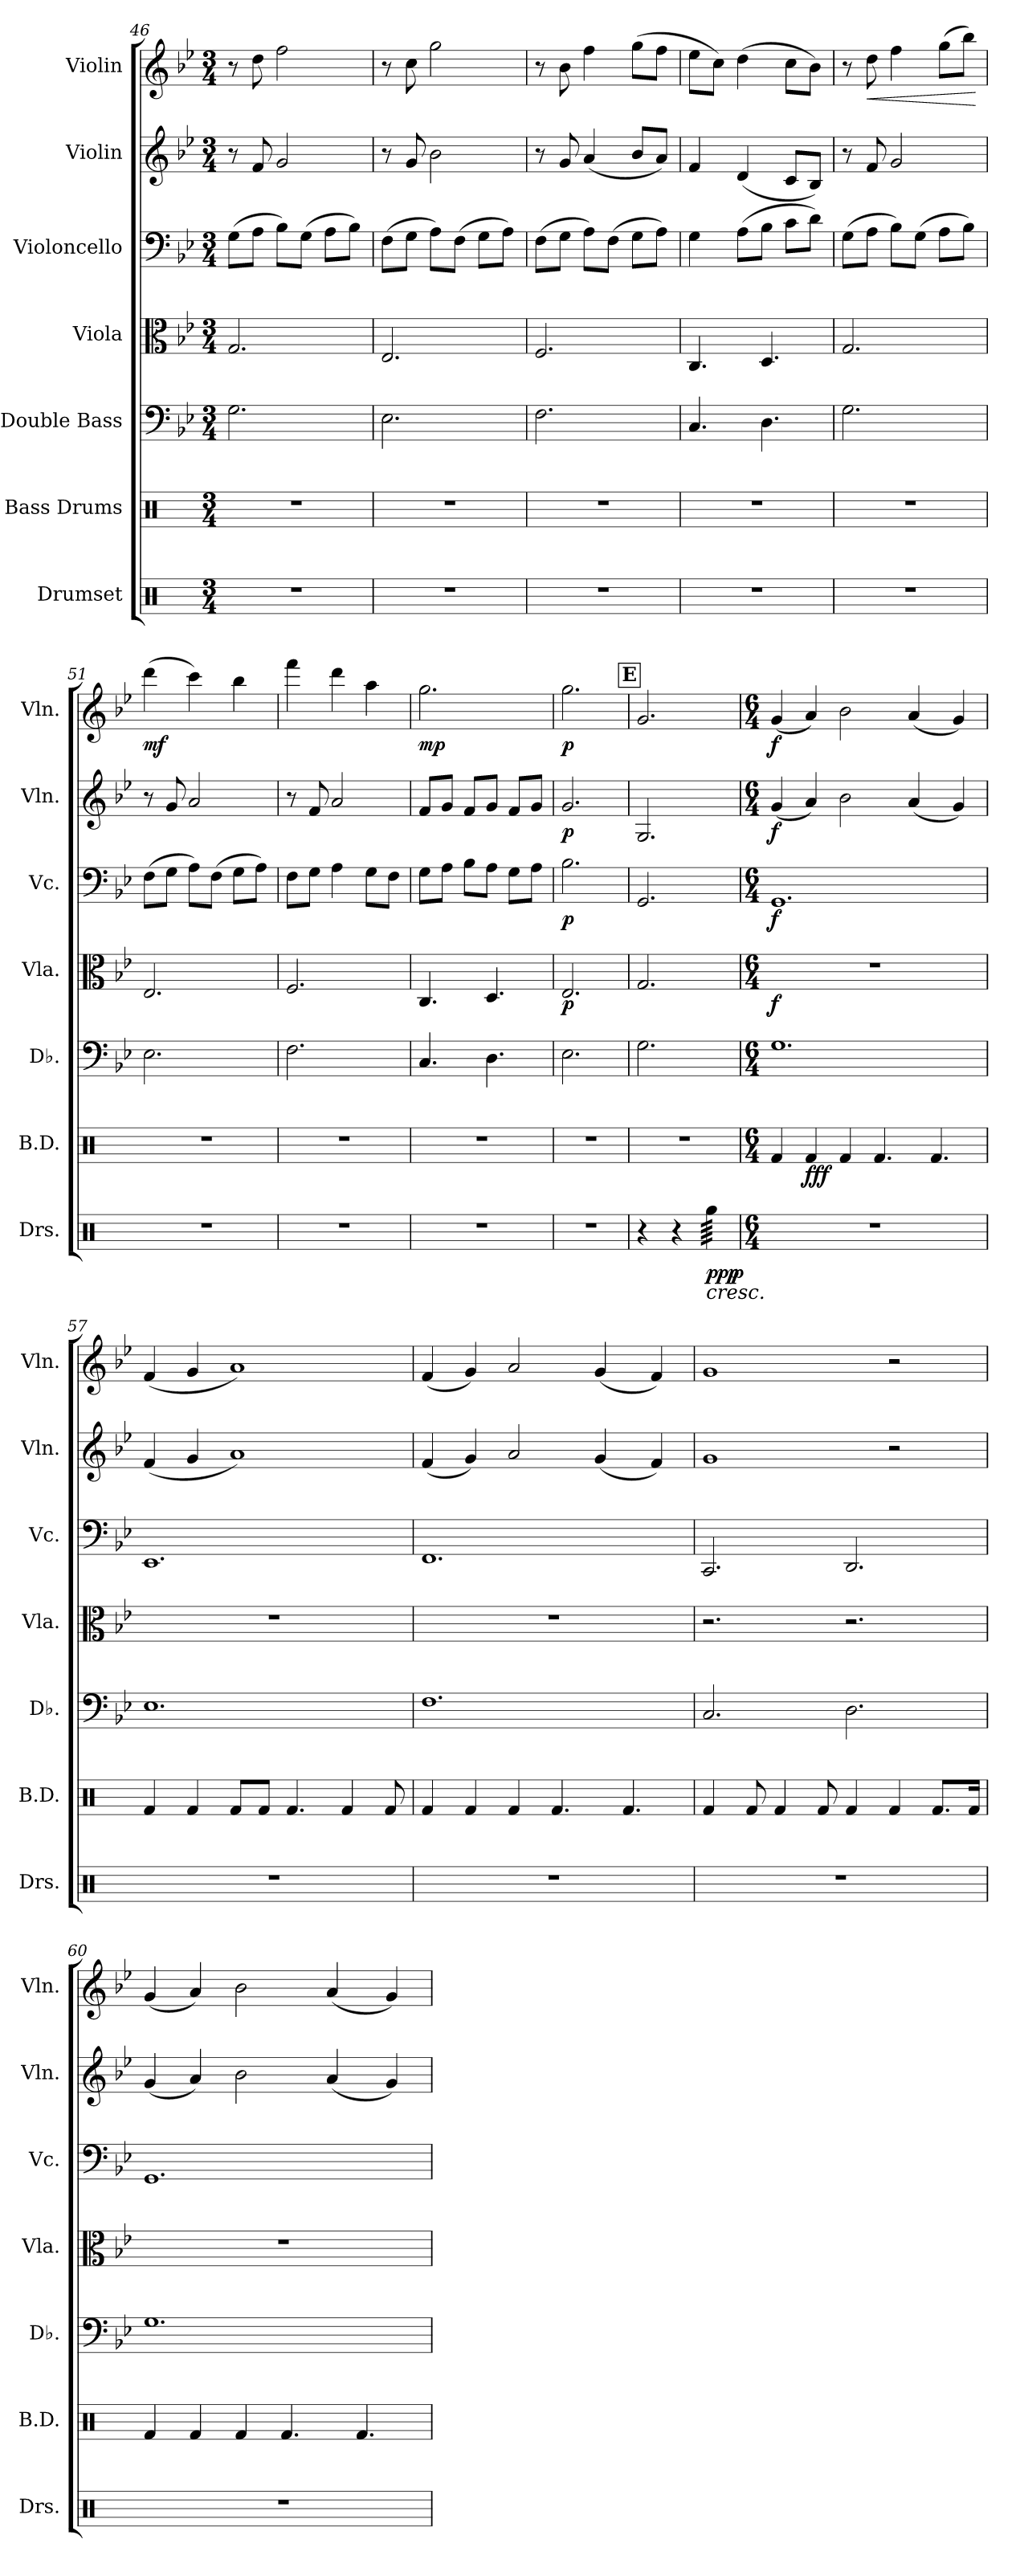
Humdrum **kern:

**kern	**dynam	**kern	**dynam	**kern	**kern	**dynam	**kern	**dynam	**kern	**dynam	**kern	**dynam
*part7	*part7	*part6	*part6	*part5	*part4	*part4	*part3	*part3	*part2	*part2	*part1	*part1
*staff7	*staff7	*staff6	*staff6	*staff5	*staff4	*staff4	*staff3	*staff3	*staff2	*staff2	*staff1	*staff1
*I"Drumset	*	*I"Bass Drums	*	*I"Double Bass	*I"Viola	*	*I"Violoncello	*	*I"Violin	*	*I"Violin	*
*I'Drs.	*	*I'B.D.	*	*I'Db.	*I'Vla.	*	*I'Vc.	*	*I'Vln.	*	*I'Vln.	*
!!LO:LB:g=z
*clefX	*	*clefX	*	*clefF4	*clefC3	*	*clefF4	*	*clefG2	*	*clefG2	*
*	*	*	*	*ITrd7c12	*	*	*	*	*	*	*	*
*k[]	*	*k[]	*	*k[b-e-]	*k[b-e-]	*	*k[b-e-]	*	*k[b-e-]	*	*k[b-e-]	*
*M3/4	*	*M3/4	*	*M3/4	*M3/4	*	*M3/4	*	*M3/4	*	*M3/4	*
=46	=46	=46	=46	=46	=46	=46	=46	=46	=46	=46	=46	=46
2.r	.	2.r	.	2.GG\	2.G/	.	(8G\L	.	8r	.	8r	.
.	.	.	.	.	.	.	8A\J	.	8f/	.	8dd\	.
.	.	.	.	.	.	.	8B-\L)	.	2g/	.	2ff\	.
.	.	.	.	.	.	.	(8G\J	.	.	.	.	.
.	.	.	.	.	.	.	8A\L	.	.	.	.	.
.	.	.	.	.	.	.	8B-\J)	.	.	.	.	.
=47	=47	=47	=47	=47	=47	=47	=47	=47	=47	=47	=47	=47
2.r	.	2.r	.	2.EE-\	2.E-/	.	(8F\L	.	8r	.	8r	.
.	.	.	.	.	.	.	8G\J	.	8g/	.	8cc\	.
.	.	.	.	.	.	.	8A\L)	.	2b-\	.	2gg\	.
.	.	.	.	.	.	.	(8F\J	.	.	.	.	.
.	.	.	.	.	.	.	8G\L	.	.	.	.	.
.	.	.	.	.	.	.	8A\J)	.	.	.	.	.
=48	=48	=48	=48	=48	=48	=48	=48	=48	=48	=48	=48	=48
2.r	.	2.r	.	2.FF\	2.F/	.	(8F\L	.	8r	.	8r	.
.	.	.	.	.	.	.	8G\J	.	8g/	.	8b-\	.
.	.	.	.	.	.	.	8A\L)	.	(4a/	.	4ff\	.
.	.	.	.	.	.	.	(8F\J	.	.	.	.	.
.	.	.	.	.	.	.	8G\L	.	8b-/L	.	(8gg\L	.
.	.	.	.	.	.	.	8A\J)	.	8a/J)	.	8ff\J	.
=49	=49	=49	=49	=49	=49	=49	=49	=49	=49	=49	=49	=49
2.r	.	2.r	.	4.CC/	4.C/	.	4G\	.	4f/	.	8ee-\L	.
.	.	.	.	.	.	.	.	.	.	.	8cc\J)	.
.	.	.	.	.	.	.	(8A\L	.	(4d/	.	(4dd\	.
.	.	.	.	4.DD\	4.D/	.	8B-\J	.	.	.	.	.
.	.	.	.	.	.	.	8c\L	.	8c/L	.	8cc\L	.
.	.	.	.	.	.	.	8d\J)	.	8B-/J)	.	8b-\J)	.
=50	=50	=50	=50	=50	=50	=50	=50	=50	=50	=50	=50	=50
2.r	.	2.r	.	2.GG\	2.G/	.	(8G\L	.	8r	.	8r	.
!	!	!	!	!	!	!	!	!	!	!	!	!LO:HP:b
.	.	.	.	.	.	.	8A\J	.	8f/	.	8dd\	<
.	.	.	.	.	.	.	8B-\L)	.	2g/	.	4ff\	.
.	.	.	.	.	.	.	(8G\J	.	.	.	.	.
.	.	.	.	.	.	.	8A\L	.	.	.	(8gg\L	.
.	.	.	.	.	.	.	8B-\J)	.	.	.	8bb-\J)	.
.	.	.	.	.	.	.	.	.	.	.	.	[
=51	=51	=51	=51	=51	=51	=51	=51	=51	=51	=51	=51	=51
!	!	!	!	!	!	!	!	!	!	!	!	!LO:DY:b
2.r	.	2.r	.	2.EE-\	2.E-/	.	(8F\L	.	8r	.	(4ddd\	mf
.	.	.	.	.	.	.	8G\J	.	8g/	.	.	.
.	.	.	.	.	.	.	8A\L)	.	2a/	.	4ccc\)	.
.	.	.	.	.	.	.	(8F\J	.	.	.	.	.
.	.	.	.	.	.	.	8G\L	.	.	.	4bb-\	.
.	.	.	.	.	.	.	8A\J)	.	.	.	.	.
=52	=52	=52	=52	=52	=52	=52	=52	=52	=52	=52	=52	=52
2.r	.	2.r	.	2.FF\	2.F/	.	8F\L	.	8r	.	4fff\	.
.	.	.	.	.	.	.	8G\J	.	8f/	.	.	.
.	.	.	.	.	.	.	4A\	.	2a/	.	4ddd\	.
.	.	.	.	.	.	.	8G\L	.	.	.	4aa\	.
.	.	.	.	.	.	.	8F\J	.	.	.	.	.
!!LO:PB:g=z
=53	=53	=53	=53	=53	=53	=53	=53	=53	=53	=53	=53	=53
!	!	!	!	!	!	!	!	!	!	!	!	!LO:DY:b
2.r	.	2.r	.	4.CC/	4.C/	.	8G\L	.	8f/L	.	2.gg\	mp
.	.	.	.	.	.	.	8A\J	.	8g/J	.	.	.
.	.	.	.	.	.	.	8B-\L	.	8f/L	.	.	.
.	.	.	.	4.DD\	4.D/	.	8A\J	.	8g/J	.	.	.
.	.	.	.	.	.	.	8G\L	.	8f/L	.	.	.
.	.	.	.	.	.	.	8A\J	.	8g/J	.	.	.
=54	=54	=54	=54	=54	=54	=54	=54	=54	=54	=54	=54	=54
!	!	!	!	!	!	!LO:DY:b	!	!LO:DY:b	!	!LO:DY:b	!	!LO:DY:b
2.r	.	2.r	.	2.EE-\	2.E-/	p	2.B-\	p	2.g/	p	2.gg\	p
!!LO:REH:place=s1:a:B:fs=14:t=E
=55	=55	=55	=55	=55	=55	=55	=55	=55	=55	=55	=55	=55
4r	.	2.r	.	2.GG\	2.G/	.	2.GG/	.	2.G/	.	2.g/	.
4r	.	.	.	.	.	.	.	.	.	.	.	.
!	!LO:HP:b	!	!	!	!	!	!	!	!	!	!	!
!	!LO:DY:n=1:b	!	!	!	!	!	!	!	!	!	!	!
*tremolo	*	*	*	*	*	*	*	*	*	*	*	*
64Rgg\LLLL	< ppp	.	.	.	.	.	.	.	.	.	.	.
64Rgg\	.	.	.	.	.	.	.	.	.	.	.	.
64Rgg\	.	.	.	.	.	.	.	.	.	.	.	.
64Rgg\	.	.	.	.	.	.	.	.	.	.	.	.
64Rgg\	.	.	.	.	.	.	.	.	.	.	.	.
64Rgg\	.	.	.	.	.	.	.	.	.	.	.	.
64Rgg\	.	.	.	.	.	.	.	.	.	.	.	.
64Rgg\	.	.	.	.	.	.	.	.	.	.	.	.
64Rgg\	.	.	.	.	.	.	.	.	.	.	.	.
64Rgg\	.	.	.	.	.	.	.	.	.	.	.	.
64Rgg\	.	.	.	.	.	.	.	.	.	.	.	.
64Rgg\	.	.	.	.	.	.	.	.	.	.	.	.
!	!LO:DY:n=2:b	!	!	!	!	!	!	!	!	!	!	!
64Rgg\	p	.	.	.	.	.	.	.	.	.	.	.
64Rgg\	.	.	.	.	.	.	.	.	.	.	.	.
64Rgg\	.	.	.	.	.	.	.	.	.	.	.	.
64Rgg\JJJJ	.	.	.	.	.	.	.	.	.	.	.	.
*Xtremolo	*	*	*	*	*	*	*	*	*	*	*	*
.	[	.	.	.	.	.	.	.	.	.	.	.
=56	=56	=56	=56	=56	=56	=56	=56	=56	=56	=56	=56	=56
*M6/4	*	*M6/4	*	*M6/4	*M6/4	*	*M6/4	*	*M6/4	*	*M6/4	*
*	*	*	*	*	*	*	*	*	*	*	*MM142	*
!	!	!	!	!	!	!LO:DY:b	!	!LO:DY:b	!	!LO:DY:b	!	!LO:DY:b
1.r	.	4Rf/	.	1.GG	1.r	f	1.GG	f	(4g/	f	(4g/	f
!	!	!	!LO:DY:b	!	!	!	!	!	!	!	!	!
.	.	4Rf/	fff	.	.	.	.	.	4a/)	.	4a/)	.
.	.	4Rf/	.	.	.	.	.	.	2b-\	.	2b-\	.
.	.	4.Rf/	.	.	.	.	.	.	.	.	.	.
.	.	.	.	.	.	.	.	.	(4a/	.	(4a/	.
.	.	4.Rf/	.	.	.	.	.	.	.	.	.	.
.	.	.	.	.	.	.	.	.	4g/)	.	4g/)	.
=57	=57	=57	=57	=57	=57	=57	=57	=57	=57	=57	=57	=57
1.r	.	4Rf/	.	1.EE-	1.r	.	1.EE-	.	(4f/	.	(4f/	.
.	.	4Rf/	.	.	.	.	.	.	4g/	.	4g/	.
.	.	8Rf/L	.	.	.	.	.	.	1a)	.	1a)	.
.	.	8Rf/J	.	.	.	.	.	.	.	.	.	.
.	.	4.Rf/	.	.	.	.	.	.	.	.	.	.
.	.	4Rf/	.	.	.	.	.	.	.	.	.	.
.	.	8Rf/	.	.	.	.	.	.	.	.	.	.
=58	=58	=58	=58	=58	=58	=58	=58	=58	=58	=58	=58	=58
1.r	.	4Rf/	.	1.FF	1.r	.	1.FF	.	(4f/	.	(4f/	.
.	.	4Rf/	.	.	.	.	.	.	4g/)	.	4g/)	.
.	.	4Rf/	.	.	.	.	.	.	2a/	.	2a/	.
.	.	4.Rf/	.	.	.	.	.	.	.	.	.	.
.	.	.	.	.	.	.	.	.	(4g/	.	(4g/	.
.	.	4.Rf/	.	.	.	.	.	.	.	.	.	.
.	.	.	.	.	.	.	.	.	4f/)	.	4f/)	.
=59	=59	=59	=59	=59	=59	=59	=59	=59	=59	=59	=59	=59
1.r	.	4Rf/	.	2.CC/	2.r	.	2.CC/	.	1g	.	1g	.
.	.	8Rf/	.	.	.	.	.	.	.	.	.	.
.	.	4Rf/	.	.	.	.	.	.	.	.	.	.
.	.	8Rf/	.	.	.	.	.	.	.	.	.	.
.	.	4Rf/	.	2.DD\	2.r	.	2.DD/	.	.	.	.	.
.	.	4Rf/	.	.	.	.	.	.	2r	.	2r	.
.	.	8.Rf/L	.	.	.	.	.	.	.	.	.	.
.	.	16Rf/Jk	.	.	.	.	.	.	.	.	.	.
!!LO:LB:g=z
=60	=60	=60	=60	=60	=60	=60	=60	=60	=60	=60	=60	=60
1.r	.	4Rf/	.	1.GG	1.r	.	1.GG	.	(4g/	.	(4g/	.
.	.	4Rf/	.	.	.	.	.	.	4a/)	.	4a/)	.
.	.	4Rf/	.	.	.	.	.	.	2b-\	.	2b-\	.
.	.	4.Rf/	.	.	.	.	.	.	.	.	.	.
.	.	.	.	.	.	.	.	.	(4a/	.	(4a/	.
.	.	4.Rf/	.	.	.	.	.	.	.	.	.	.
.	.	.	.	.	.	.	.	.	4g/)	.	4g/)	.
=	=	=	=	=	=	=	=	=	=	=	=	=
*-	*-	*-	*-	*-	*-	*-	*-	*-	*-	*-	*-	*-
